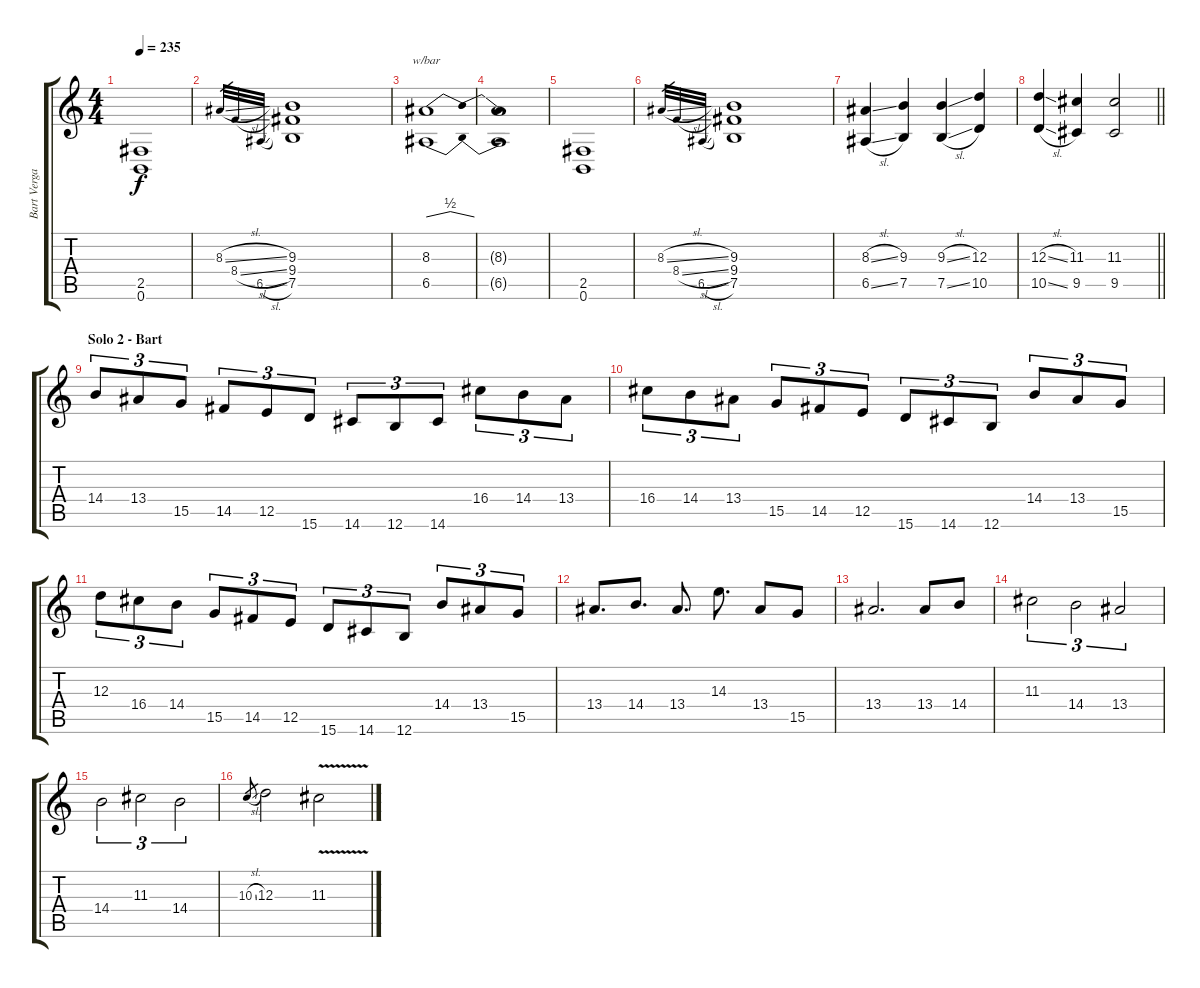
\track ("Bart Vergaert" "Bart Verga") {instrument distortionguitar}
\staff {score tabs}
\tuning (B3 Gb3 D3 A2 E2 B1) {hide}
\ts (4 4)
\tempo 235
\clef g2
\ks c
(2.5 0.6).1{dy f} |
8.3{sl}.32{gr} 8.4{sl}.32{gr} 6.5{sl}.32{gr} (9.3 9.4 7.5).1 |
(8.3 6.5).1{tbe (dip default 0 0 30 2 60 0)} |
(8.3{t} 6.5{t}).1 |
(2.5 0.6).1 |
8.3{sl}.32{gr} 8.4{sl}.32{gr} 6.5{sl}.32{gr} (9.3 9.4 7.5).1 |
(8.3{sl} 6.5{sl}).4 (9.3 7.5).4 (9.3{sl} 7.5{sl}).4 (12.3 10.5).4 |
\barLineRight lightlight
(12.3{sl} 10.5{sl}).4 (11.3 9.5).4 (11.3 9.5).2 |
\section ("" "Solo 2 - Bart")
14.4.8{tu (3 2) instrument distortionguitar} 13.4.8{tu (3 2)} 15.5.8{tu (3 2)} 14.5.8{tu (3 2)} 12.5.8{tu (3 2)} 15.6.8{tu (3 2)} 14.6.8{tu (3 2)} 12.6.8{tu (3 2)} 14.6.8{tu (3 2)} 16.4.8{tu (3 2)} 14.4.8{tu (3 2)} 13.4.8{tu (3 2)} |
16.4.8{tu (3 2)} 14.4.8{tu (3 2)} 13.4.8{tu (3 2)} 15.5.8{tu (3 2)} 14.5.8{tu (3 2)} 12.5.8{tu (3 2)} 15.6.8{tu (3 2)} 14.6.8{tu (3 2)} 12.6.8{tu (3 2)} 14.4.8{tu (3 2)} 13.4.8{tu (3 2)} 15.5.8{tu (3 2)} |
12.3.8{tu (3 2)} 16.4.8{tu (3 2)} 14.4.8{tu (3 2)} 15.5.8{tu (3 2)} 14.5.8{tu (3 2)} 12.5.8{tu (3 2)} 15.6.8{tu (3 2)} 14.6.8{tu (3 2)} 12.6.8{tu (3 2)} 14.4.8{tu (3 2)} 13.4.8{tu (3 2)} 15.5.8{tu (3 2)} |
13.4.8{d} 14.4.8{d} 13.4.8{d} 14.3.8{d} 13.4.8 15.5.8 |
13.4.2{d} 13.4.8 14.4.8 |
11.3.2{tu (3 2)} 14.4.2{tu (3 2)} 13.4.2{tu (3 2)} |
14.4.2{tu (3 2)} 11.3.2{tu (3 2)} 14.4.2{tu (3 2)} |
10.3{sl}.8{gr} 12.3.2 11.3{v}.2
